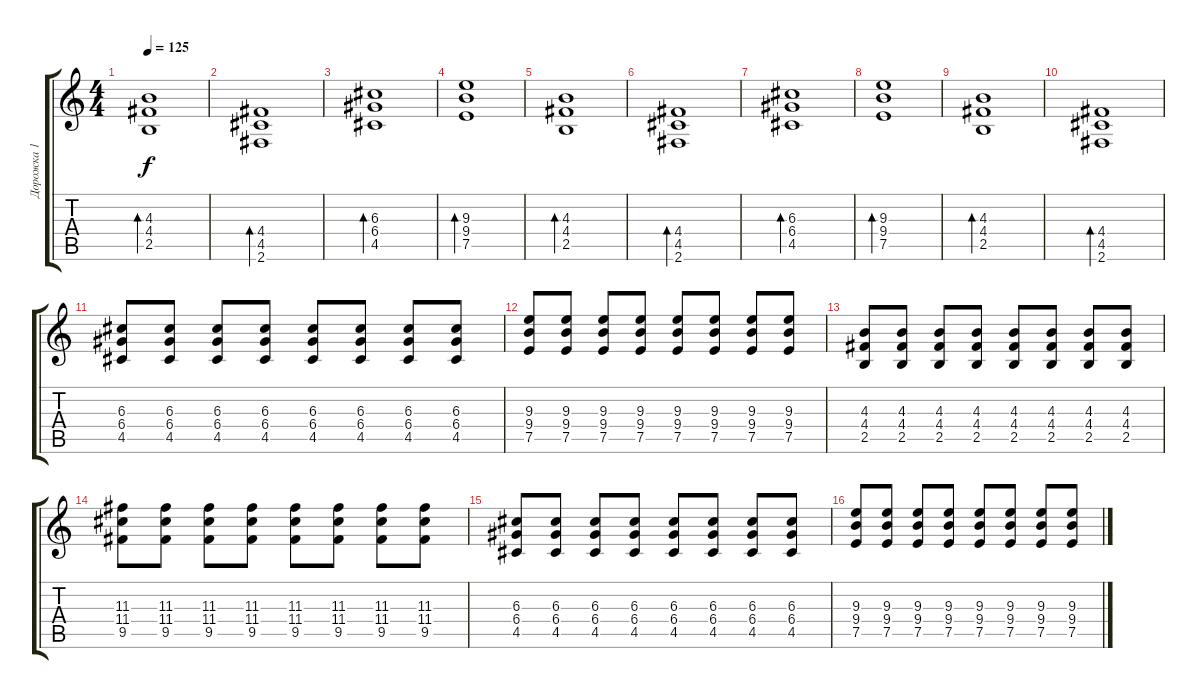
\track ("Дорожка 1" "Дорожка 1") {instrument electricguitarclean}
\staff {score tabs}
\tuning (E4 B3 G3 D3 A2 E2) {hide}
\ts (4 4)
\tempo 125
\clef g2
\ks c
(4.3 4.4 2.5).1{bd 480 dy f} |
(4.4 4.5 2.6).1{bd 480} |
(6.3 6.4 4.5).1{bd 480 instrument acousticguitarsteel} |
(9.3 9.4 7.5).1{bd 480} |
(4.3 4.4 2.5).1{bd 480} |
(4.4 4.5 2.6).1{bd 480} |
(6.3 6.4 4.5).1{bd 480 instrument acousticguitarsteel} |
(9.3 9.4 7.5).1{bd 480} |
(4.3 4.4 2.5).1{bd 480} |
(4.4 4.5 2.6).1{bd 480} |
(6.3 6.4 4.5).8{instrument electricguitarclean} (6.3 6.4 4.5).8 (6.3 6.4 4.5).8 (6.3 6.4 4.5).8 (6.3 6.4 4.5).8 (6.3 6.4 4.5).8 (6.3 6.4 4.5).8 (6.3 6.4 4.5).8 |
(9.3 9.4 7.5).8 (9.3 9.4 7.5).8 (9.3 9.4 7.5).8 (9.3 9.4 7.5).8 (9.3 9.4 7.5).8 (9.3 9.4 7.5).8 (9.3 9.4 7.5).8 (9.3 9.4 7.5).8 |
(4.3 4.4 2.5).8 (4.3 4.4 2.5).8 (4.3 4.4 2.5).8 (4.3 4.4 2.5).8 (4.3 4.4 2.5).8 (4.3 4.4 2.5).8 (4.3 4.4 2.5).8 (4.3 4.4 2.5).8 |
(11.3 11.4 9.5).8 (11.3 11.4 9.5).8 (11.3 11.4 9.5).8 (11.3 11.4 9.5).8 (11.3 11.4 9.5).8 (11.3 11.4 9.5).8 (11.3 11.4 9.5).8 (11.3 11.4 9.5).8 |
(6.3 6.4 4.5).8 (6.3 6.4 4.5).8 (6.3 6.4 4.5).8 (6.3 6.4 4.5).8 (6.3 6.4 4.5).8 (6.3 6.4 4.5).8 (6.3 6.4 4.5).8 (6.3 6.4 4.5).8 |
(9.3 9.4 7.5).8 (9.3 9.4 7.5).8 (9.3 9.4 7.5).8 (9.3 9.4 7.5).8 (9.3 9.4 7.5).8 (9.3 9.4 7.5).8 (9.3 9.4 7.5).8 (9.3 9.4 7.5).8
